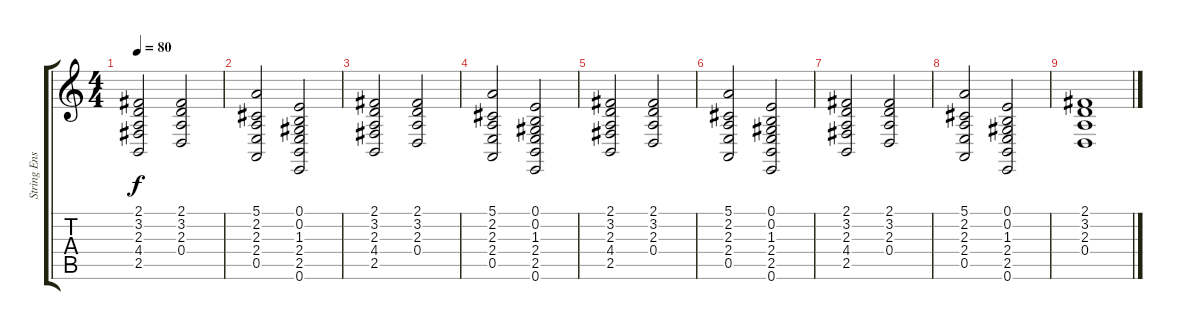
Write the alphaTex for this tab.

\track ("String Ensemble 2" "String Ens") {instrument stringensemble2}
\staff {score tabs}
\tuning (E4 B3 G3 D3 A2 E2) {hide}
\ts (4 4)
\tempo 80
\clef g2
\ks c
(2.1 3.2 2.3 4.4 2.5).2{dy f} (2.1 3.2 2.3 0.4).2 |
(5.1 2.2 2.3 2.4 0.5).2 (0.1 0.2 1.3 2.4 2.5 0.6).2 |
(2.1 3.2 2.3 4.4 2.5).2 (2.1 3.2 2.3 0.4).2 |
(5.1 2.2 2.3 2.4 0.5).2 (0.1 0.2 1.3 2.4 2.5 0.6).2 |
(2.1 3.2 2.3 4.4 2.5).2 (2.1 3.2 2.3 0.4).2 |
(5.1 2.2 2.3 2.4 0.5).2 (0.1 0.2 1.3 2.4 2.5 0.6).2 |
(2.1 3.2 2.3 4.4 2.5).2 (2.1 3.2 2.3 0.4).2 |
(5.1 2.2 2.3 2.4 0.5).2 (0.1 0.2 1.3 2.4 2.5 0.6).2 |
(2.1 3.2 2.3 0.4).1
